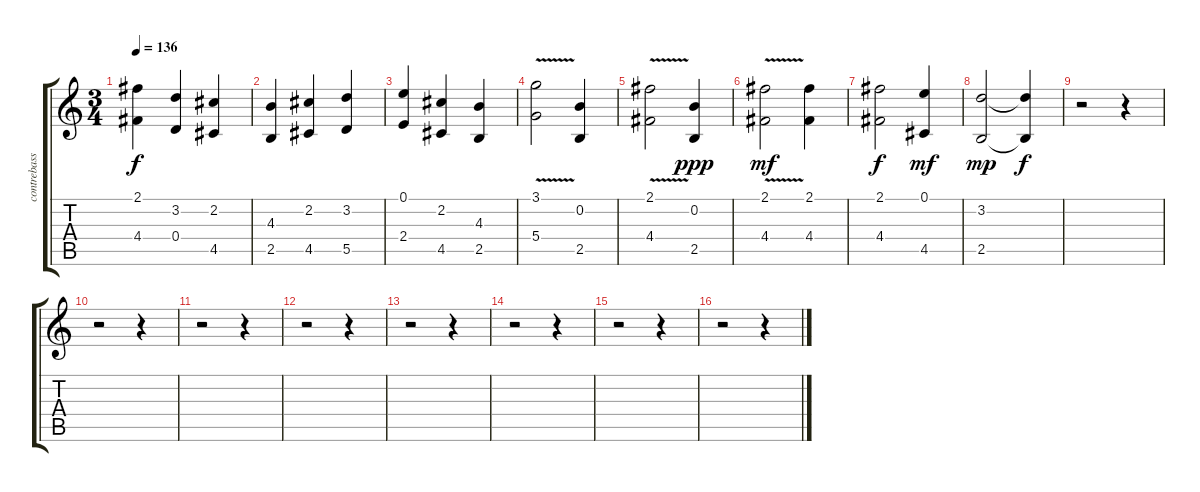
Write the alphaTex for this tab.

\track ("contrebasse" "contrebass") {instrument contrabass}
\staff {score tabs}
\tuning (E4 B3 G3 D3 A2 E2) {hide}
\ts (3 4)
\tempo 136
\clef g2
\ks c
(2.1 4.4).4{dy f} (3.2 0.4).4 (2.2 4.5).4 |
(4.3 2.5).4 (2.2 4.5).4 (3.2 5.5).4 |
(0.1 2.4).4 (2.2 4.5).4 (4.3 2.5).4 |
(3.1 5.4{v}).2 (0.2 2.5).4 |
(2.1 4.4{v}).2 (0.2 2.5).4{dy ppp} |
(2.1 4.4{v}).2{dy mf} (2.1 4.4).4 |
(2.1 4.4).2{dy f} (0.1 4.5).4{dy mf} |
(3.2 2.5).2{dy mp} (3.2{t} 2.5{t}).4{dy f} |
r.2 r.4 |
r.2 r.4 |
r.2 r.4 |
r.2 r.4 |
r.2 r.4 |
r.2 r.4 |
r.2 r.4 |
r.2 r.4
